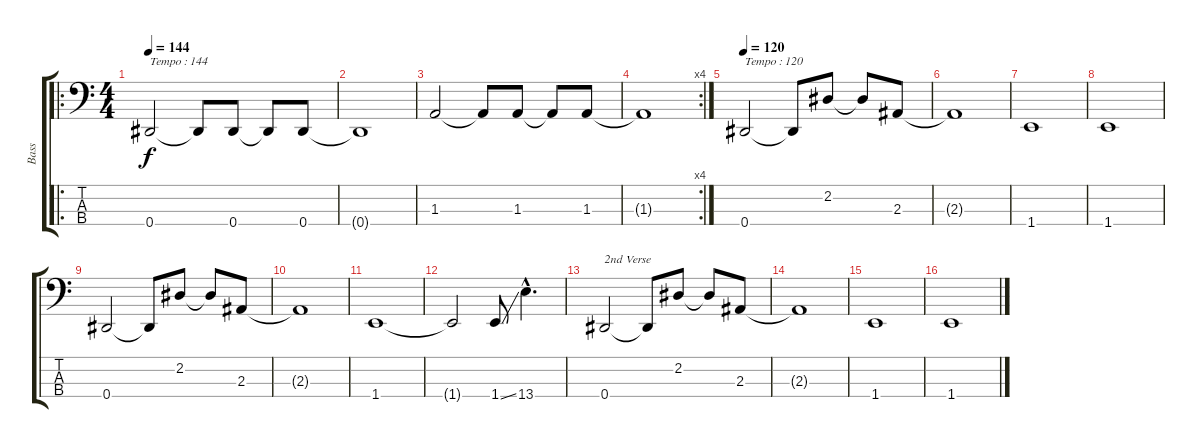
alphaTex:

\track ("Bass" "Bass") {instrument electricbassfinger}
\staff {score tabs}
\tuning (Gb2 Db2 Ab1 Eb1) {hide}
\ro
\ts (4 4)
\tempo 144
\clef f4
\ks c
0.4.2{txt "Tempo : 144" dy f} 0.4{t}.8 0.4.8 0.4{t}.8 0.4.8 |
0.4{t}.1 |
1.3.2 1.3{t}.8 1.3.8 1.3{t}.8 1.3.8 |
\rc 4
1.3{t}.1 |
\tempo 120
0.4.2{txt "Tempo : 120"} 0.4{t}.8 2.2.8 2.2{t}.8 2.3.8 |
2.3{t}.1 |
1.4.1 |
1.4.1 |
0.4.2 0.4{t}.8 2.2.8 2.2{t}.8 2.3.8 |
2.3{t}.1 |
1.4.1 |
1.4{t}.2 1.4{ss}.8 13.4{hac}.4{d} |
0.4.2{txt "2nd Verse"} 0.4{t}.8 2.2.8 2.2{t}.8 2.3.8 |
2.3{t}.1 |
1.4.1 |
1.4.1
